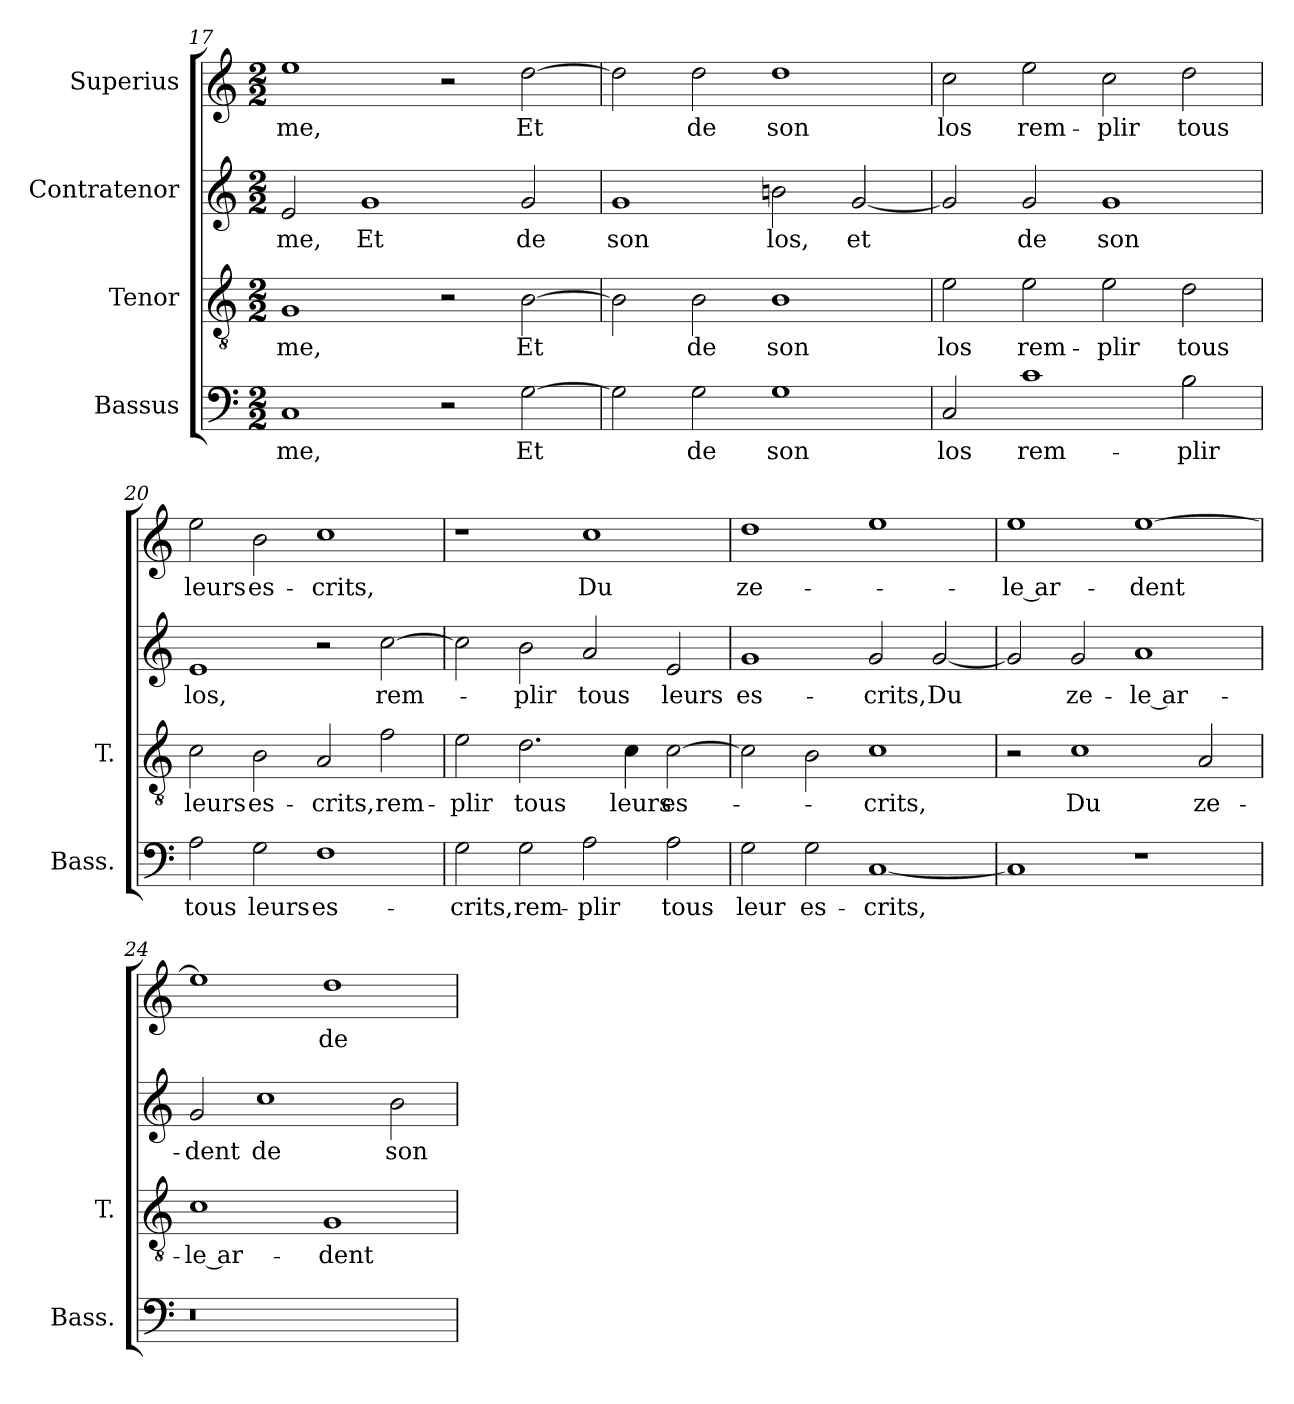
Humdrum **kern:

**kern	**text	**kern	**text	**kern	**text	**kern	**text
*part4	*part4	*part3	*part3	*part2	*part2	*part1	*part1
*staff4	*staff4	*staff3	*staff3	*staff2	*staff2	*staff1	*staff1
*I"Bassus	*	*I"Tenor	*	*I"Contratenor	*	*I"Superius	*
*I'Bass.	*	*I'T.	*	*	*	*	*
!!LO:LB:g=z
*clefF4	*	*clefGv2	*	*clefG2	*	*clefG2	*
*k[]	*	*k[]	*	*k[]	*	*k[]	*
*C:	*	*C:	*	*C:	*	*C:	*
*M2/2	*	*M2/2	*	*M2/2	*	*M2/2	*
=17	=17	=17	=17	=17	=17	=17	=17
1C/	-me,	1G/	-me,	2e/	-me,	1ee\	-me,
.	.	.	.	1g/	Et	.	.
2r	.	2r	.	.	.	2r	.
[2G\	Et	[2B\	Et	2g/	de	[2dd\	Et
=18	=18	=18	=18	=18	=18	=18	=18
2G\]	.	2B\]	.	1g/	son	2dd\]	.
2G\	de	2B\	de	.	.	2dd\	de
1G\	son	1B\	son	2bn\	los,	1dd\	son
.	.	.	.	[2g/	et	.	.
=19	=19	=19	=19	=19	=19	=19	=19
2C/	los	2e\	los	2g/]	.	2cc\	los
1c\	rem-	2e\	rem-	2g/	de	2ee\	rem-
.	.	2e\	-plir	1g/	son	2cc\	-plir
2B\	-plir	2d\	tous	.	.	2dd\	tous
=20	=20	=20	=20	=20	=20	=20	=20
2A\	tous	2c\	leurs	1e/	los,	2ee\	leurs
2G\	leurs	2B\	es-	.	.	2b\	es-
1F\	es-	2A/	-crits,	2r	.	1cc\	-crits,
.	.	2f\	rem-	[2cc\	rem-	.	.
!!LO:LB:g=z
=21	=21	=21	=21	=21	=21	=21	=21
2G\	-crits,	2e\	-plir	2cc\]	.	1r	.
2G\	rem-	2.d\	tous	2b\	-plir	.	.
2A\	-plir	.	.	2a/	tous	1cc\	Du
.	.	4c\	leurs	.	.	.	.
2A\	tous	[2c\	es-	2e/	leurs	.	.
=22	=22	=22	=22	=22	=22	=22	=22
2G\	leur	2c\]	.	1g/	es-	1dd\	ze-
2G\	es-	2B\	.	.	.	.	.
[1C/	-crits,	1c\	-crits,	2g/	-crits,	1ee\	.
.	.	.	.	[2g/	Du	.	.
=23	=23	=23	=23	=23	=23	=23	=23
1C/]	.	2r	.	2g/]	.	1ee\	-le ar-
.	.	1c\	Du	2g/	ze-	.	.
1r	.	.	.	1a/	-le ar-	[1ee\	-dent
.	.	2A/	ze-	.	.	.	.
=24	=24	=24	=24	=24	=24	=24	=24
!LO:N:vis=0	!	!	!	!	!	!	!
1r	.	1c\	-le ar-	2g/	-dent	1ee\]	.
.	.	.	.	1cc\	de	.	.
1ryy	.	1G/	-dent	.	.	1dd\	de
.	.	.	.	2b\	son	.	.
=	=	=	=	=	=	=	=
*-	*-	*-	*-	*-	*-	*-	*-
